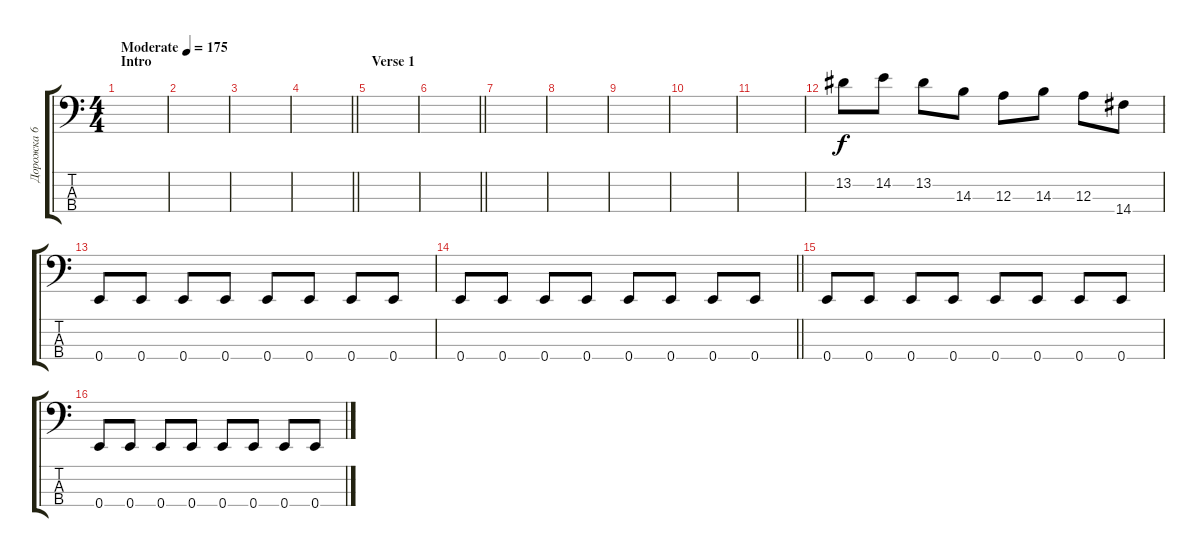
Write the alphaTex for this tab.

\track ("Дорожка 6" "Дорожка 6") {instrument electricbassfinger}
\staff {score tabs}
\tuning (G2 D2 A1 E1) {hide}
\ts (4 4)
\section ("" "Intro")
\tempo (175 "Moderate")
\clef f4
\ks c
|
|
|
\barLineRight lightlight
|
\section ("" "Verse 1")
|
\barLineRight lightlight
|
|
|
|
|
|
13.2.8 14.2.8 13.2.8 14.3.8 12.3.8 14.3.8 12.3.8 14.4.8 |
0.4.8 0.4.8 0.4.8 0.4.8 0.4.8 0.4.8 0.4.8 0.4.8 |
\barLineRight lightlight
0.4.8 0.4.8 0.4.8 0.4.8 0.4.8 0.4.8 0.4.8 0.4.8 |
0.4.8 0.4.8 0.4.8 0.4.8 0.4.8 0.4.8 0.4.8 0.4.8 |
0.4.8 0.4.8 0.4.8 0.4.8 0.4.8 0.4.8 0.4.8 0.4.8
